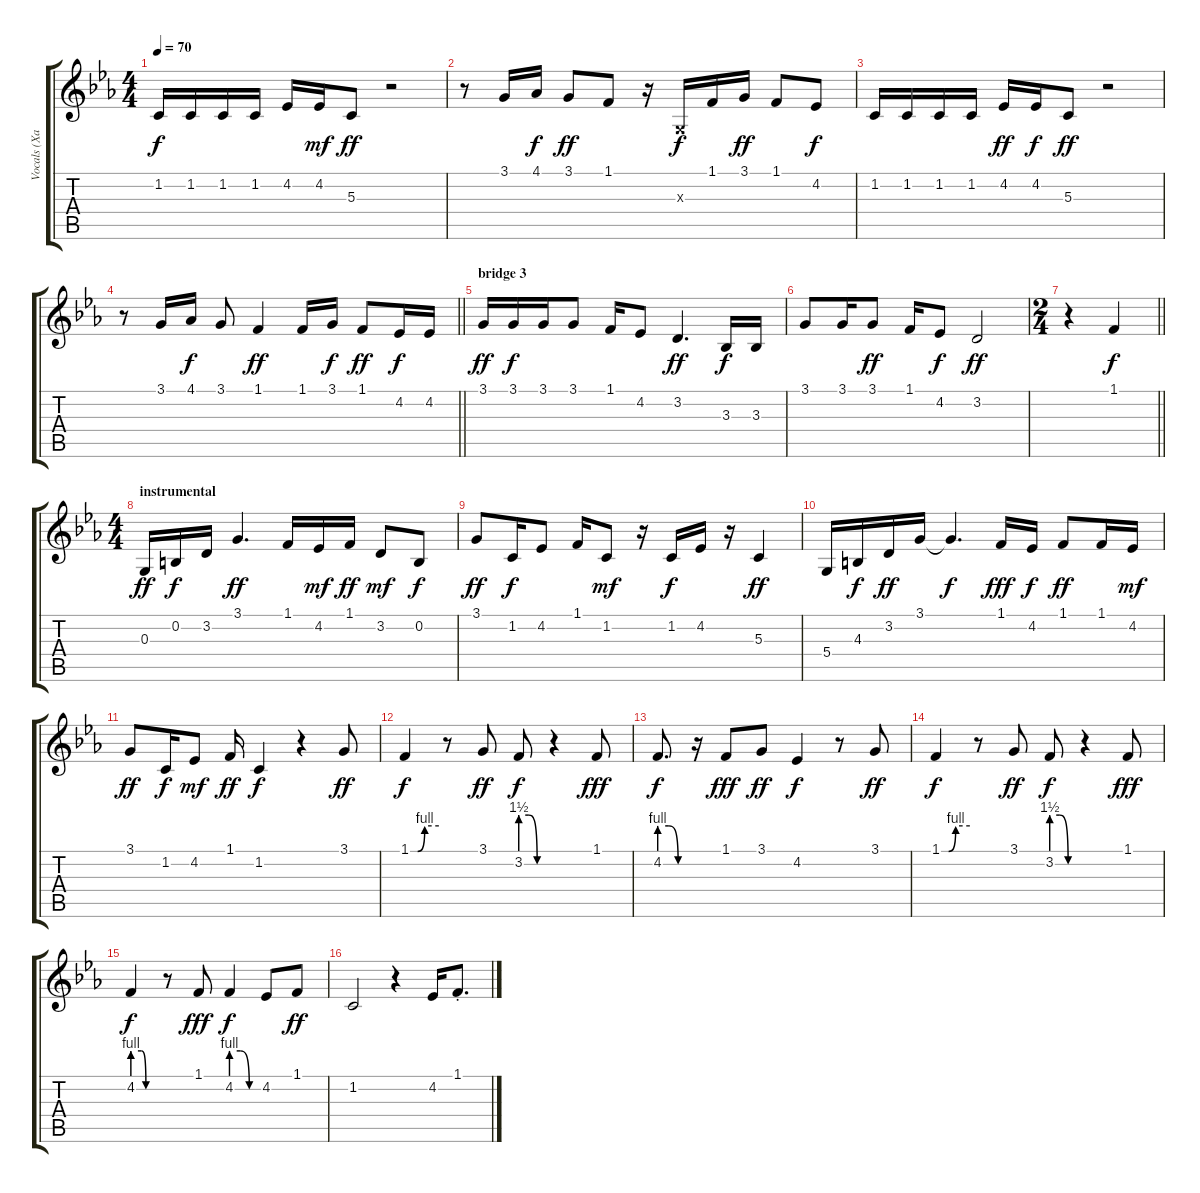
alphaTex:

\track ("Vocals (Xavier)" "Vocals (Xa") {instrument electricgrandpiano}
\staff {score tabs}
\tuning (E4 B3 G3 D3 A2 E2) {hide}
\ts (4 4)
\tempo 70
\clef g2
\ks eb
1.2.16{dy f} 1.2.16 1.2.16 1.2.16 4.2.16 4.2.16{dy mf} 5.3.8{dy ff} r.2 |
r.8 3.1.16 4.1.16{dy f} 3.1.8{dy ff} 1.1.8 r.16 0.3{x}.16{dy f} 1.1.16 3.1.16{dy ff} 1.1.8 4.2.8{dy f} |
1.2.16 1.2.16 1.2.16 1.2.16 4.2.16{dy ff} 4.2.16{dy f} 5.3.8{dy ff} r.2 |
\barLineRight lightlight
r.8 3.1.16 4.1.16{dy f} 3.1.8 1.1.4{dy ff} 1.1.16 3.1.16{dy f} 1.1.8{dy ff} 4.2.16{dy f} 4.2.16 |
\section ("" "bridge 3")
3.1.16{dy ff} 3.1.16{dy f} 3.1.16 3.1.8 1.1.16 4.2.8 3.2.4{d dy ff} 3.3.16{dy f} 3.3.16 |
3.1.8 3.1.16 3.1.8{dy ff} 1.1.16 4.2.8{dy f} 3.2.2{dy ff} |
\ts (2 4)
\barLineRight lightlight
r.4 1.1.4{dy f} |
\ts (4 4)
\section ("" "instrumental")
0.3.16{dy ff} 0.2.16{dy f} 3.2.16 3.1.4{d dy ff} 1.1.16 4.2.16{dy mf} 1.1.16{dy ff} 3.2.8{dy mf} 0.2.8{dy f} |
3.1.8{dy ff} 1.2.16{dy f} 4.2.8 1.1.16 1.2.8{dy mf} r.16 1.2.16{dy f} 4.2.16 r.16 5.3.4{dy ff} |
5.4.16 4.3.16{dy f} 3.2.16{dy ff} 3.1.16 3.1{t}.4{d dy f} 1.1.16{dy fff} 4.2.16{dy f} 1.1.8{dy ff} 1.1.16 4.2.16{dy mf} |
3.1.8{dy ff} 1.2.16{dy f} 4.2.8{dy mf} 1.1.16{dy ff} 1.2.4{dy f} r.4 3.1.8{dy ff} |
1.1{be (custom 0 0 15 0 30 4 60 4)}.4{dy f} r.8 3.1.8{dy ff} 3.2{be (custom 0 6 20 6 40 0 60 0)}.8{dy f} r.4 1.1.8{dy fff} |
4.2{be (custom 0 4 20 4 40 0 60 0)}.8{d dy f} r.16 1.1.8{dy fff} 3.1.8{dy ff} 4.2.4{dy f} r.8 3.1.8{dy ff} |
1.1{be (custom 0 0 15 0 30 4 60 4)}.4{dy f} r.8 3.1.8{dy ff} 3.2{be (custom 0 6 20 6 40 0 60 0)}.8{dy f} r.4 1.1.8{dy fff} |
4.2{be (custom 0 4 20 4 30 0 33 0 40 0 60 0)}.4{dy f} r.8 1.1.8{dy fff} 4.2{be (custom 0 4 20 4 40 0 60 0)}.4{dy f} 4.2.8 1.1.8{dy ff} |
1.2.2 r.4 4.2.16 1.1{st}.8{d}
